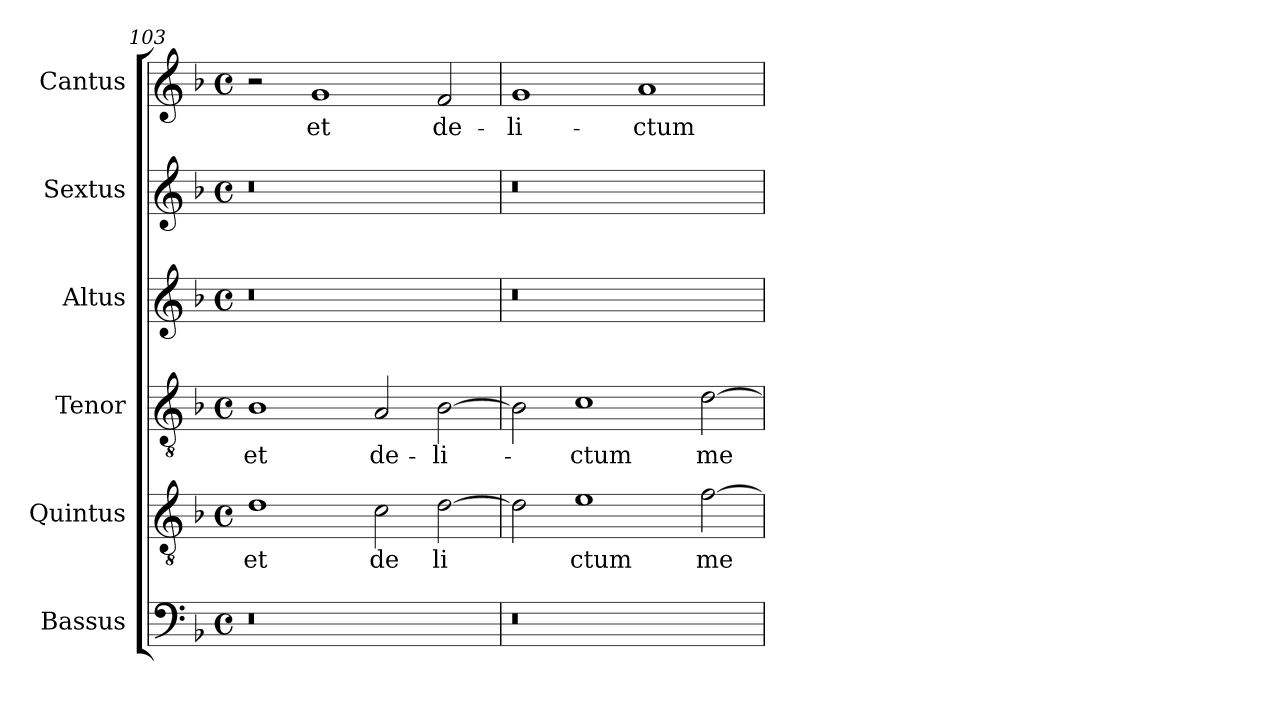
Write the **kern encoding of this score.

**kern	**kern	**text	**kern	**text	**kern	**kern	**kern	**text
*part6	*part5	*part5	*part4	*part4	*part3	*part2	*part1	*part1
*staff6	*staff5	*staff5	*staff4	*staff4	*staff3	*staff2	*staff1	*staff1
*I"Bassus	*I"Quintus	*	*I"Tenor	*	*I"Altus	*I"Sextus	*I"Cantus	*
*clefF4	*clefGv2	*	*clefGv2	*	*clefG2	*clefG2	*clefG2	*
*k[b-]	*k[b-]	*	*k[b-]	*	*k[b-]	*k[b-]	*k[b-]	*
*F:	*F:	*	*F:	*	*F:	*F:	*F:	*
*M4/4	*M4/4	*	*M4/4	*	*M4/4	*M4/4	*M4/4	*
*met(c)	*met(c)	*	*met(c)	*	*met(c)	*met(c)	*met(c)	*
=103	=103	=103	=103	=103	=103	=103	=103	=103
!	!	!LO:LY:b:cj	!	!LO:LY:b:cj	!	!	!	!
0r	1d	et	1B-	et	0r	0r	2r	.
!	!	!	!	!	!	!	!	!LO:LY:b:cj
.	.	.	.	.	.	.	1g	et
!	!	!LO:LY:b:cj	!	!LO:LY:b:cj	!	!	!	!
.	2c\	de	2A/	de-	.	.	.	.
!	!	!LO:LY:b:cj	!	!LO:LY:b:cj	!	!	!	!LO:LY:b:cj
.	[>2d\	li	[>2B-\	-li-	.	.	2f/	de-
=104	=104	=104	=104	=104	=104	=104	=104	=104
!	!	!	!	!	!	!	!	!LO:LY:b:cj
0r	2d\]	.	2B-\]	.	0r	0r	1g	-li-
!	!	!LO:LY:b:cj	!	!LO:LY:b:cj	!	!	!	!
.	1e	ctum	1c	-ctum	.	.	.	.
!	!	!	!	!	!	!	!	!LO:LY:b:cj
.	.	.	.	.	.	.	1a	-ctum
!	!	!LO:LY:b	!	!LO:LY:b	!	!	!	!
.	[>2f\	me	[>2d\	me-	.	.	.	.
=	=	=	=	=	=	=	=	=
*-	*-	*-	*-	*-	*-	*-	*-	*-
